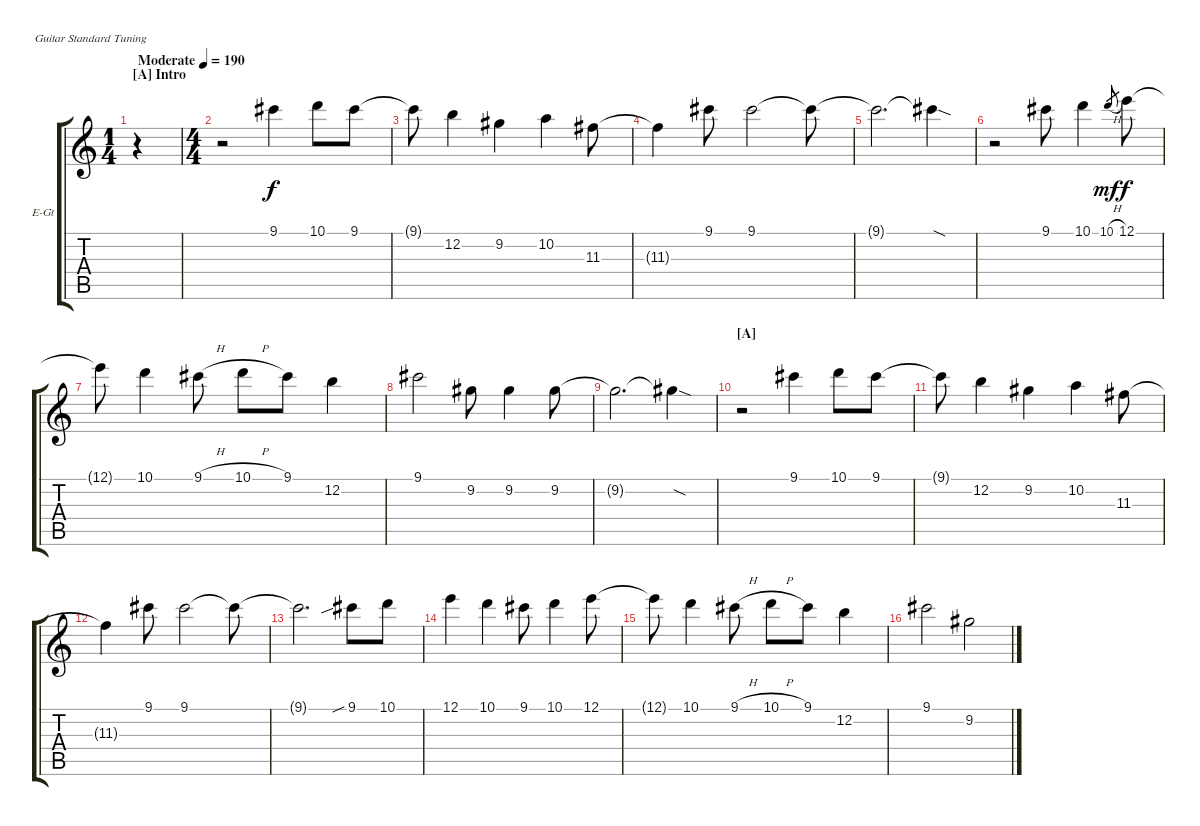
\bracketExtendMode groupsimilarinstruments
\firstSystemTrackNameOrientation horizontal
\otherSystemsTrackNameOrientation horizontal
\track ("Lead guitar 1" "E-Gt") {instrument overdrivenguitar}
\staff {score tabs}
\tuning (E4 B3 G3 D3 A2 E2)
\voice
\ts (1 4)
\beaming (8 2)
\section ("A" "Intro")
\tempo (190 "Moderate")
\clef g2
\ks c
r.4{dy f instrument overdrivenguitar} |
\ts (4 4)
\beaming (8 2 2 2 2)
r.2 9.1.4 10.1.8 9.1.8 |
9.1{t}.8 12.2.4 9.2.4 10.2.4 11.3.8 |
11.3{t}.4 9.1.8 9.1.2 9.1{t}.8 |
9.1{t}.2{d} 9.1{sod t}.4 |
r.2 9.1.8 10.1.4 10.1{h}.8{gr dy mf} 12.1.8{dy f} |
12.1{t}.8 10.1.4 9.1{h}.8 10.1{h}.8 9.1.8 12.2.4 |
9.1.2 9.2.8 9.2.4 9.2.8 |
9.2{t}.2{d} 9.2{sod t}.4 |
\section ("A" "")
r.2 9.1.4 10.1.8 9.1.8 |
9.1{t}.8 12.2.4 9.2.4 10.2.4 11.3.8 |
11.3{t}.4 9.1.8 9.1.2 9.1{t}.8 |
9.1{t}.2{d} 9.1{sib}.8 10.1.8 |
12.1.4 10.1.4 9.1.8 10.1.4 12.1.8 |
12.1{t}.8 10.1.4 9.1{h}.8 10.1{h}.8 9.1.8 12.2.4 |
9.1.2 9.2.2
\voice
\clef g2
\ottava regular
\simile none
\ks c
r.4{dy mf} |
|
|
|
|
|
|
|
|
|
|
|
|
|
|
